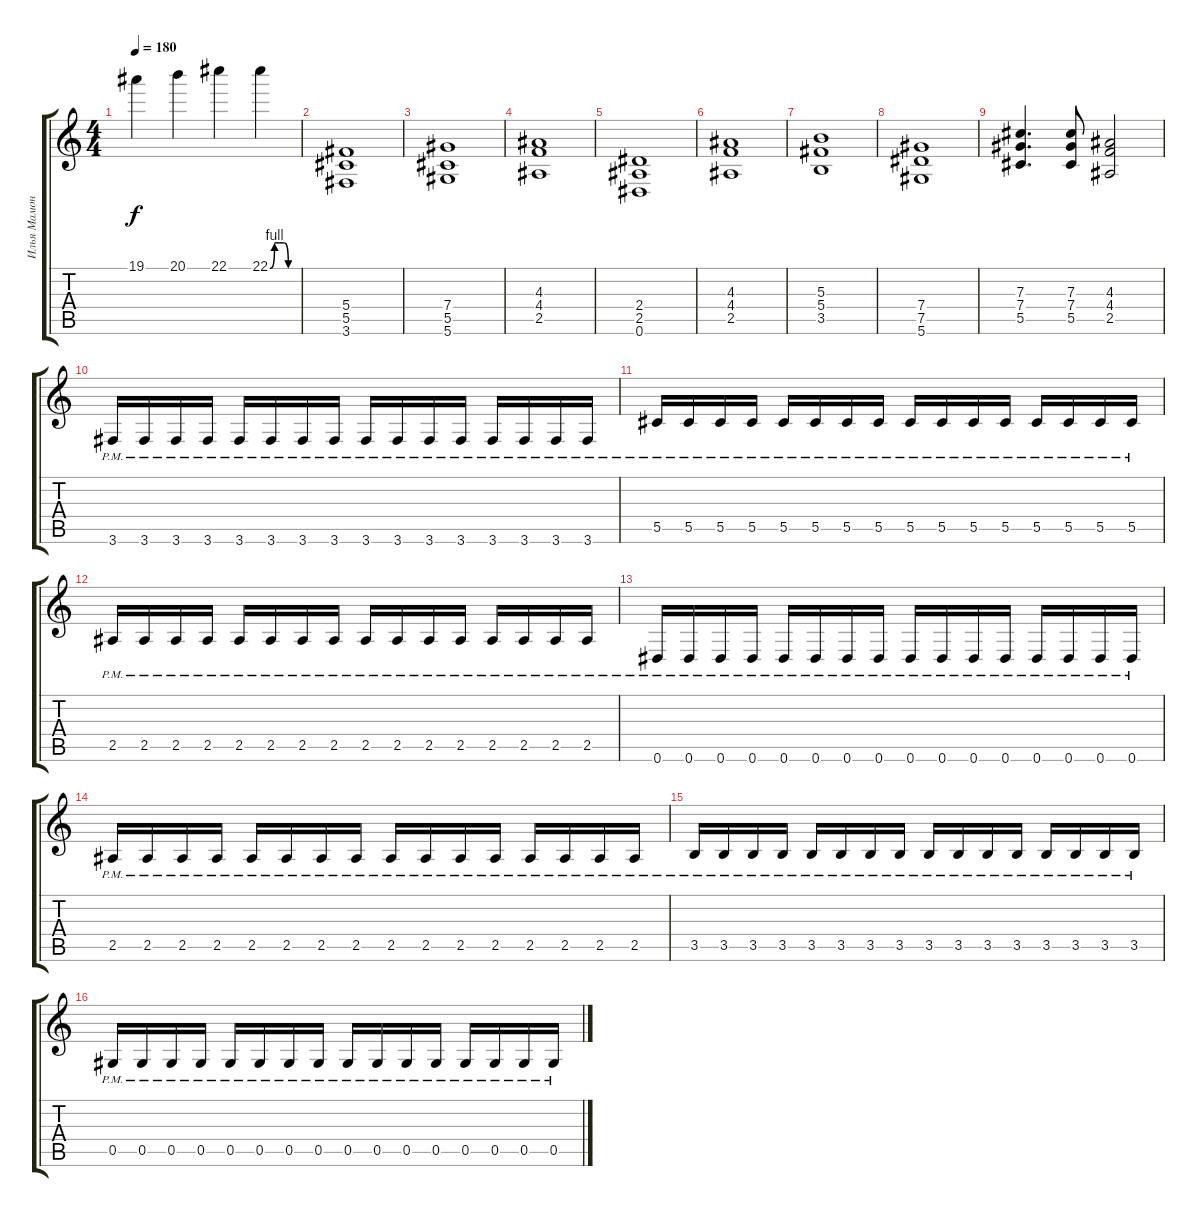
\track ("Илья Мамонтов" "Илья Мамон") {instrument distortionguitar}
\staff {score tabs}
\tuning (Eb4 Bb3 Gb3 Db3 Ab2 Eb2) {hide}
\ts (4 4)
\tempo 180
\clef g2
\ks c
19.1.4{dy f} 20.1.4 22.1.4 22.1{be (custom 0 0 10 4 20 4 30 4 40 0 60 0)}.4 |
(5.4 5.5 3.6).1{balance 3} |
(7.4 5.5 5.6).1 |
(4.3 4.4 2.5).1 |
(2.4 2.5 0.6).1 |
(4.3 4.4 2.5).1 |
(5.3 5.4 3.5).1 |
(7.4 7.5 5.6).1 |
(7.3 7.4 5.5).4{d} (7.3 7.4 5.5).8 (4.3 4.4 2.5).2 |
3.6{pm}.16 3.6{pm}.16 3.6{pm}.16 3.6{pm}.16 3.6{pm}.16 3.6{pm}.16 3.6{pm}.16 3.6{pm}.16 3.6{pm}.16 3.6{pm}.16 3.6{pm}.16 3.6{pm}.16 3.6{pm}.16 3.6{pm}.16 3.6{pm}.16 3.6{pm}.16 |
5.5{pm}.16 5.5{pm}.16 5.5{pm}.16 5.5{pm}.16 5.5{pm}.16 5.5{pm}.16 5.5{pm}.16 5.5{pm}.16 5.5{pm}.16 5.5{pm}.16 5.5{pm}.16 5.5{pm}.16 5.5{pm}.16 5.5{pm}.16 5.5{pm}.16 5.5{pm}.16 |
2.5{pm}.16 2.5{pm}.16 2.5{pm}.16 2.5{pm}.16 2.5{pm}.16 2.5{pm}.16 2.5{pm}.16 2.5{pm}.16 2.5{pm}.16 2.5{pm}.16 2.5{pm}.16 2.5{pm}.16 2.5{pm}.16 2.5{pm}.16 2.5{pm}.16 2.5{pm}.16 |
0.6{pm}.16 0.6{pm}.16 0.6{pm}.16 0.6{pm}.16 0.6{pm}.16 0.6{pm}.16 0.6{pm}.16 0.6{pm}.16 0.6{pm}.16 0.6{pm}.16 0.6{pm}.16 0.6{pm}.16 0.6{pm}.16 0.6{pm}.16 0.6{pm}.16 0.6{pm}.16 |
2.5{pm}.16 2.5{pm}.16 2.5{pm}.16 2.5{pm}.16 2.5{pm}.16 2.5{pm}.16 2.5{pm}.16 2.5{pm}.16 2.5{pm}.16 2.5{pm}.16 2.5{pm}.16 2.5{pm}.16 2.5{pm}.16 2.5{pm}.16 2.5{pm}.16 2.5{pm}.16 |
3.5{pm}.16 3.5{pm}.16 3.5{pm}.16 3.5{pm}.16 3.5{pm}.16 3.5{pm}.16 3.5{pm}.16 3.5{pm}.16 3.5{pm}.16 3.5{pm}.16 3.5{pm}.16 3.5{pm}.16 3.5{pm}.16 3.5{pm}.16 3.5{pm}.16 3.5{pm}.16 |
0.5{pm}.16 0.5{pm}.16 0.5{pm}.16 0.5{pm}.16 0.5{pm}.16 0.5{pm}.16 0.5{pm}.16 0.5{pm}.16 0.5{pm}.16 0.5{pm}.16 0.5{pm}.16 0.5{pm}.16 0.5{pm}.16 0.5{pm}.16 0.5{pm}.16 0.5{pm}.16
